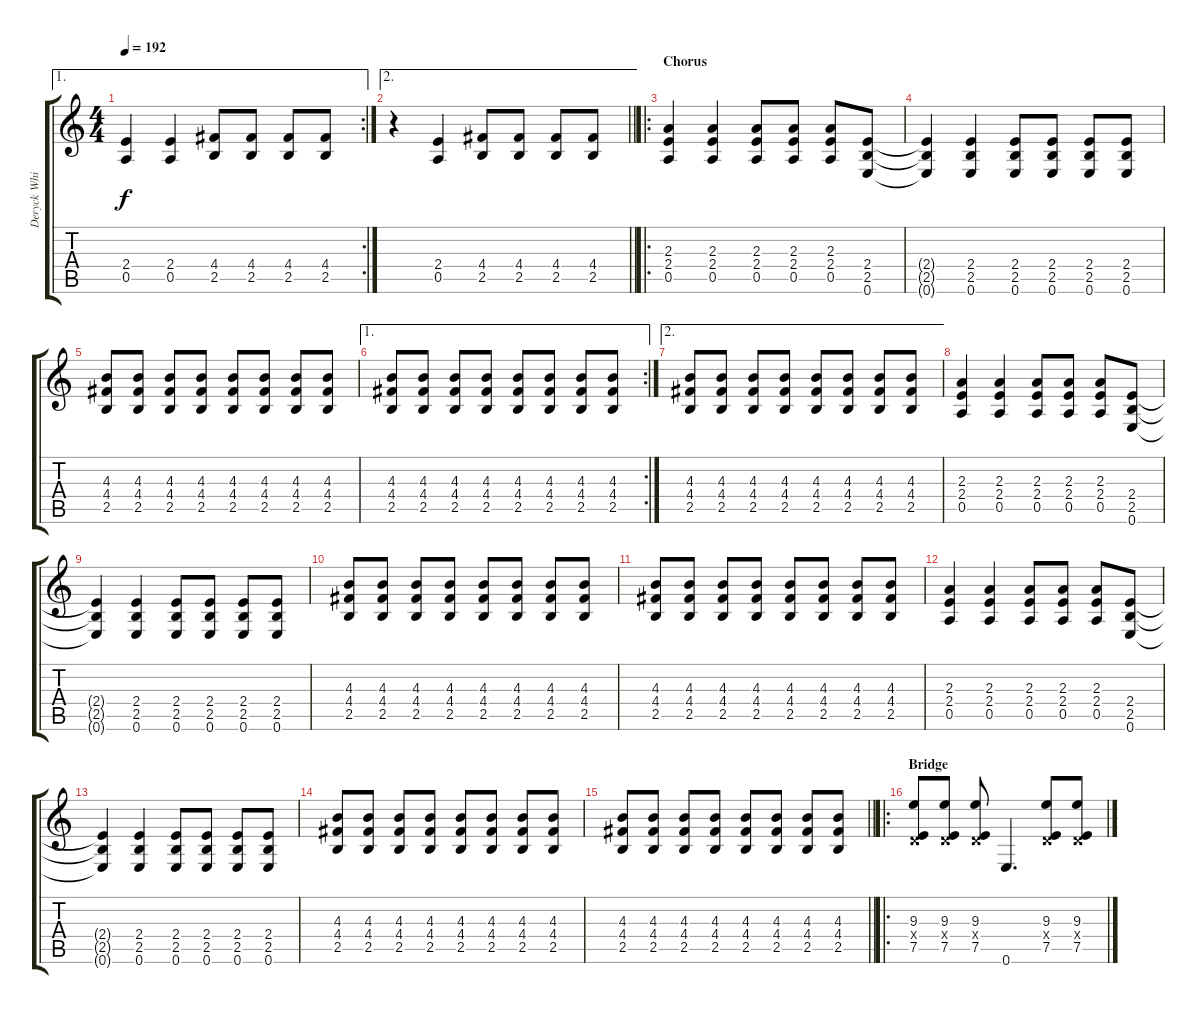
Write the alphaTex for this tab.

\track ("Deryck Whibley (Rhythm)" "Deryck Whi") {instrument distortionguitar}
\staff {score tabs}
\tuning (E4 B3 G3 D3 A2 E2) {hide}
\ae 1
\rc 2
\ts (4 4)
\tempo 192
\clef g2
\ks c
(2.4{t} 0.5{t}).4{dy f} (2.4 0.5).4 (4.4 2.5).8 (4.4 2.5).8 (4.4 2.5).8 (4.4 2.5).8 |
\ae 2
\barLineRight lightlight
r.4 (2.4 0.5).4 (4.4 2.5).8 (4.4 2.5).8 (4.4 2.5).8 (4.4 2.5).8 |
\ro
\section ("" "Chorus")
(2.3 2.4 0.5).4 (2.3 2.4 0.5).4 (2.3 2.4 0.5).8 (2.3 2.4 0.5).8 (2.3 2.4 0.5).8 (2.4 2.5 0.6).8 |
(2.4{t} 2.5{t} 0.6{t}).4 (2.4 2.5 0.6).4 (2.4 2.5 0.6).8 (2.4 2.5 0.6).8 (2.4 2.5 0.6).8 (2.4 2.5 0.6).8 |
(4.3 4.4 2.5).8 (4.3 4.4 2.5).8 (4.3 4.4 2.5).8 (4.3 4.4 2.5).8 (4.3 4.4 2.5).8 (4.3 4.4 2.5).8 (4.3 4.4 2.5).8 (4.3 4.4 2.5).8 |
\ae 1
\rc 2
(4.3 4.4 2.5).8 (4.3 4.4 2.5).8 (4.3 4.4 2.5).8 (4.3 4.4 2.5).8 (4.3 4.4 2.5).8 (4.3 4.4 2.5).8 (4.3 4.4 2.5).8 (4.3 4.4 2.5).8 |
\ae 2
(4.3 4.4 2.5).8 (4.3 4.4 2.5).8 (4.3 4.4 2.5).8 (4.3 4.4 2.5).8 (4.3 4.4 2.5).8 (4.3 4.4 2.5).8 (4.3 4.4 2.5).8 (4.3 4.4 2.5).8 |
(2.3 2.4 0.5).4 (2.3 2.4 0.5).4 (2.3 2.4 0.5).8 (2.3 2.4 0.5).8 (2.3 2.4 0.5).8 (2.4 2.5 0.6).8 |
(2.4{t} 2.5{t} 0.6{t}).4 (2.4 2.5 0.6).4 (2.4 2.5 0.6).8 (2.4 2.5 0.6).8 (2.4 2.5 0.6).8 (2.4 2.5 0.6).8 |
(4.3 4.4 2.5).8 (4.3 4.4 2.5).8 (4.3 4.4 2.5).8 (4.3 4.4 2.5).8 (4.3 4.4 2.5).8 (4.3 4.4 2.5).8 (4.3 4.4 2.5).8 (4.3 4.4 2.5).8 |
(4.3 4.4 2.5).8 (4.3 4.4 2.5).8 (4.3 4.4 2.5).8 (4.3 4.4 2.5).8 (4.3 4.4 2.5).8 (4.3 4.4 2.5).8 (4.3 4.4 2.5).8 (4.3 4.4 2.5).8 |
(2.3 2.4 0.5).4 (2.3 2.4 0.5).4 (2.3 2.4 0.5).8 (2.3 2.4 0.5).8 (2.3 2.4 0.5).8 (2.4 2.5 0.6).8 |
(2.4{t} 2.5{t} 0.6{t}).4 (2.4 2.5 0.6).4 (2.4 2.5 0.6).8 (2.4 2.5 0.6).8 (2.4 2.5 0.6).8 (2.4 2.5 0.6).8 |
(4.3 4.4 2.5).8 (4.3 4.4 2.5).8 (4.3 4.4 2.5).8 (4.3 4.4 2.5).8 (4.3 4.4 2.5).8 (4.3 4.4 2.5).8 (4.3 4.4 2.5).8 (4.3 4.4 2.5).8 |
\barLineRight lightlight
(4.3 4.4 2.5).8 (4.3 4.4 2.5).8 (4.3 4.4 2.5).8 (4.3 4.4 2.5).8 (4.3 4.4 2.5).8 (4.3 4.4 2.5).8 (4.3 4.4 2.5).8 (4.3 4.4 2.5).8 |
\ro
\section ("" "Bridge")
(9.3 0.4{x} 7.5).8 (9.3 0.4{x} 7.5).8 (9.3 0.4{x} 7.5).8 0.6.4{d} (9.3 0.4{x} 7.5).8 (9.3 0.4{x} 7.5).8
